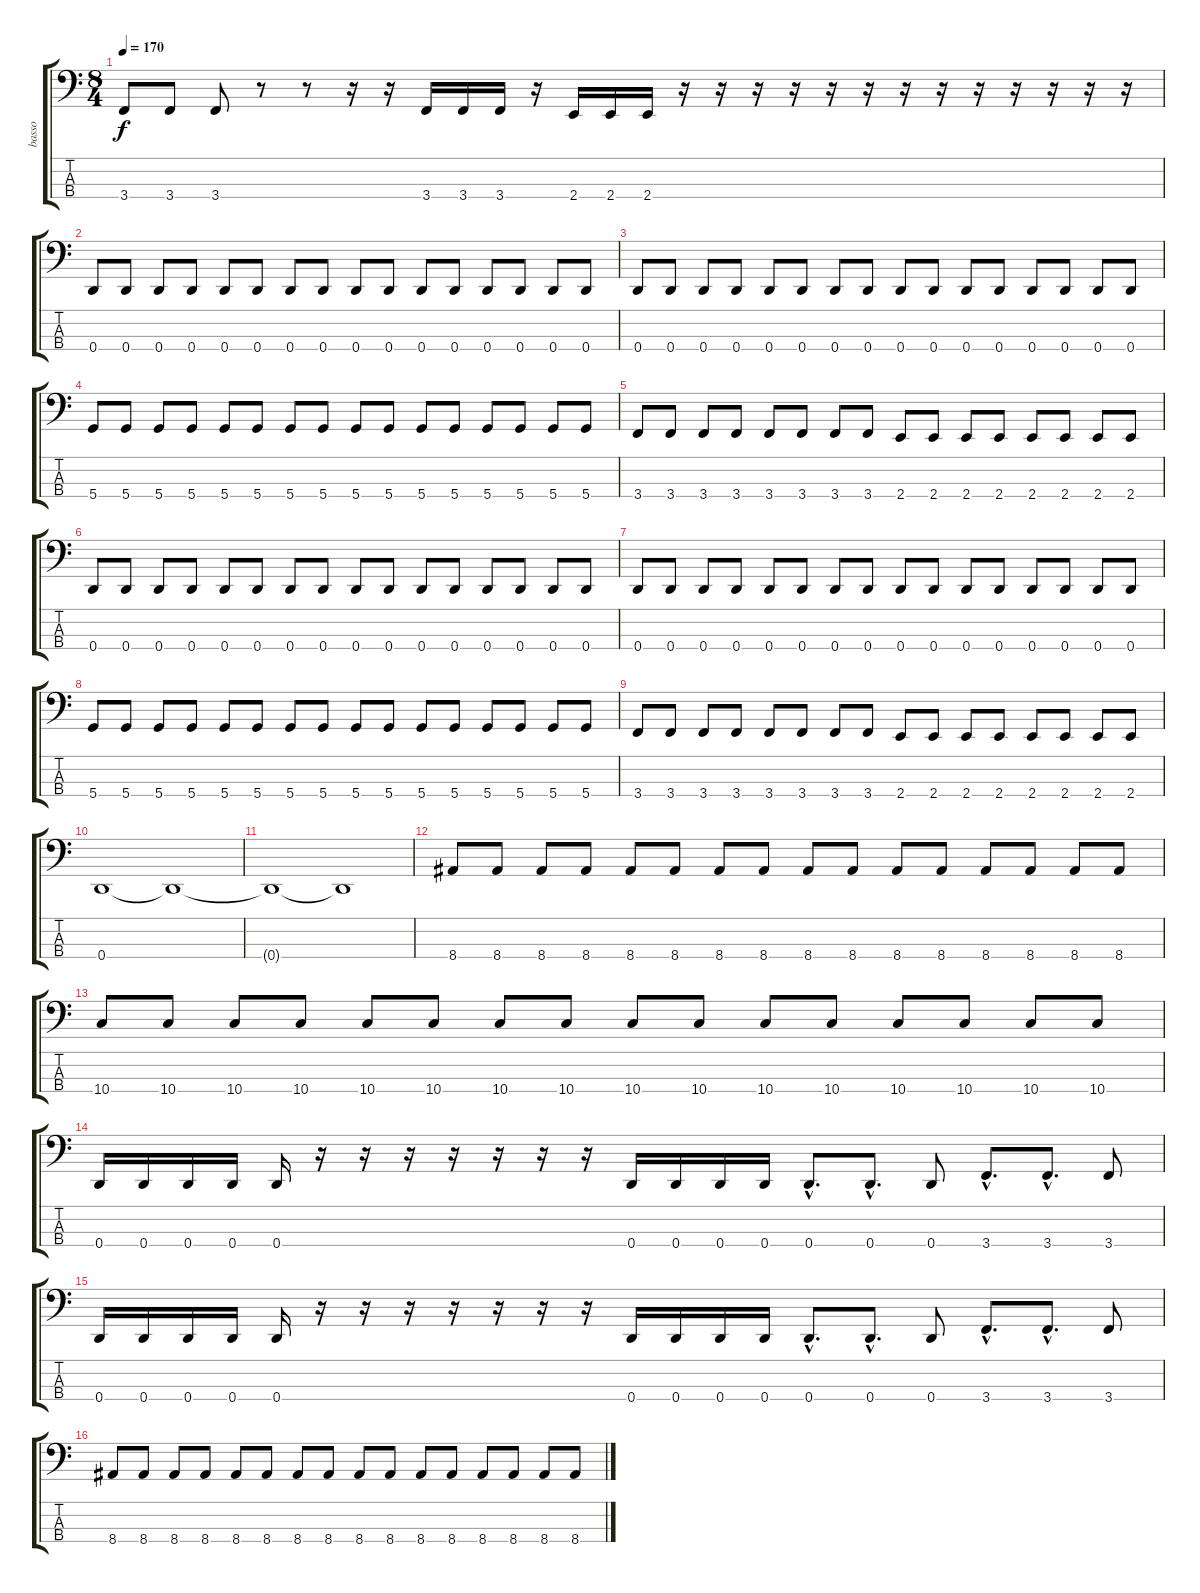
\track ("basso" "basso") {instrument electricbasspick}
\staff {score tabs}
\tuning (G2 D2 A1 D1) {hide}
\ts (8 4)
\tempo 170
\clef f4
\ks c
3.4.8{dy f} 3.4.8 3.4.8 r.8 r.8 r.16 r.16 3.4.16 3.4.16 3.4.16 r.16 2.4.16 2.4.16 2.4.16 r.16 r.16 r.16 r.16 r.16 r.16 r.16 r.16 r.16 r.16 r.16 r.16 r.16 |
0.4.8 0.4.8 0.4.8 0.4.8 0.4.8 0.4.8 0.4.8 0.4.8 0.4.8 0.4.8 0.4.8 0.4.8 0.4.8 0.4.8 0.4.8 0.4.8 |
0.4.8 0.4.8 0.4.8 0.4.8 0.4.8 0.4.8 0.4.8 0.4.8 0.4.8 0.4.8 0.4.8 0.4.8 0.4.8 0.4.8 0.4.8 0.4.8 |
5.4.8 5.4.8 5.4.8 5.4.8 5.4.8 5.4.8 5.4.8 5.4.8 5.4.8 5.4.8 5.4.8 5.4.8 5.4.8 5.4.8 5.4.8 5.4.8 |
3.4.8 3.4.8 3.4.8 3.4.8 3.4.8 3.4.8 3.4.8 3.4.8 2.4.8 2.4.8 2.4.8 2.4.8 2.4.8 2.4.8 2.4.8 2.4.8 |
0.4.8 0.4.8 0.4.8 0.4.8 0.4.8 0.4.8 0.4.8 0.4.8 0.4.8 0.4.8 0.4.8 0.4.8 0.4.8 0.4.8 0.4.8 0.4.8 |
0.4.8 0.4.8 0.4.8 0.4.8 0.4.8 0.4.8 0.4.8 0.4.8 0.4.8 0.4.8 0.4.8 0.4.8 0.4.8 0.4.8 0.4.8 0.4.8 |
5.4.8 5.4.8 5.4.8 5.4.8 5.4.8 5.4.8 5.4.8 5.4.8 5.4.8 5.4.8 5.4.8 5.4.8 5.4.8 5.4.8 5.4.8 5.4.8 |
3.4.8 3.4.8 3.4.8 3.4.8 3.4.8 3.4.8 3.4.8 3.4.8 2.4.8 2.4.8 2.4.8 2.4.8 2.4.8 2.4.8 2.4.8 2.4.8 |
0.4.1 0.4{t}.1 |
0.4{t}.1 0.4{t}.1 |
8.4.8 8.4.8 8.4.8 8.4.8 8.4.8 8.4.8 8.4.8 8.4.8 8.4.8 8.4.8 8.4.8 8.4.8 8.4.8 8.4.8 8.4.8 8.4.8 |
10.4.8 10.4.8 10.4.8 10.4.8 10.4.8 10.4.8 10.4.8 10.4.8 10.4.8 10.4.8 10.4.8 10.4.8 10.4.8 10.4.8 10.4.8 10.4.8 |
0.4.16 0.4.16 0.4.16 0.4.16 0.4.16 r.16 r.16 r.16 r.16 r.16 r.16 r.16 0.4.16 0.4.16 0.4.16 0.4.16 0.4{hac}.8{d} 0.4{hac}.8{d} 0.4.8 3.4{hac}.8{d} 3.4{hac}.8{d} 3.4.8 |
0.4.16 0.4.16 0.4.16 0.4.16 0.4.16 r.16 r.16 r.16 r.16 r.16 r.16 r.16 0.4.16 0.4.16 0.4.16 0.4.16 0.4{hac}.8{d} 0.4{hac}.8{d} 0.4.8 3.4{hac}.8{d} 3.4{hac}.8{d} 3.4.8 |
8.4.8 8.4.8 8.4.8 8.4.8 8.4.8 8.4.8 8.4.8 8.4.8 8.4.8 8.4.8 8.4.8 8.4.8 8.4.8 8.4.8 8.4.8 8.4.8
